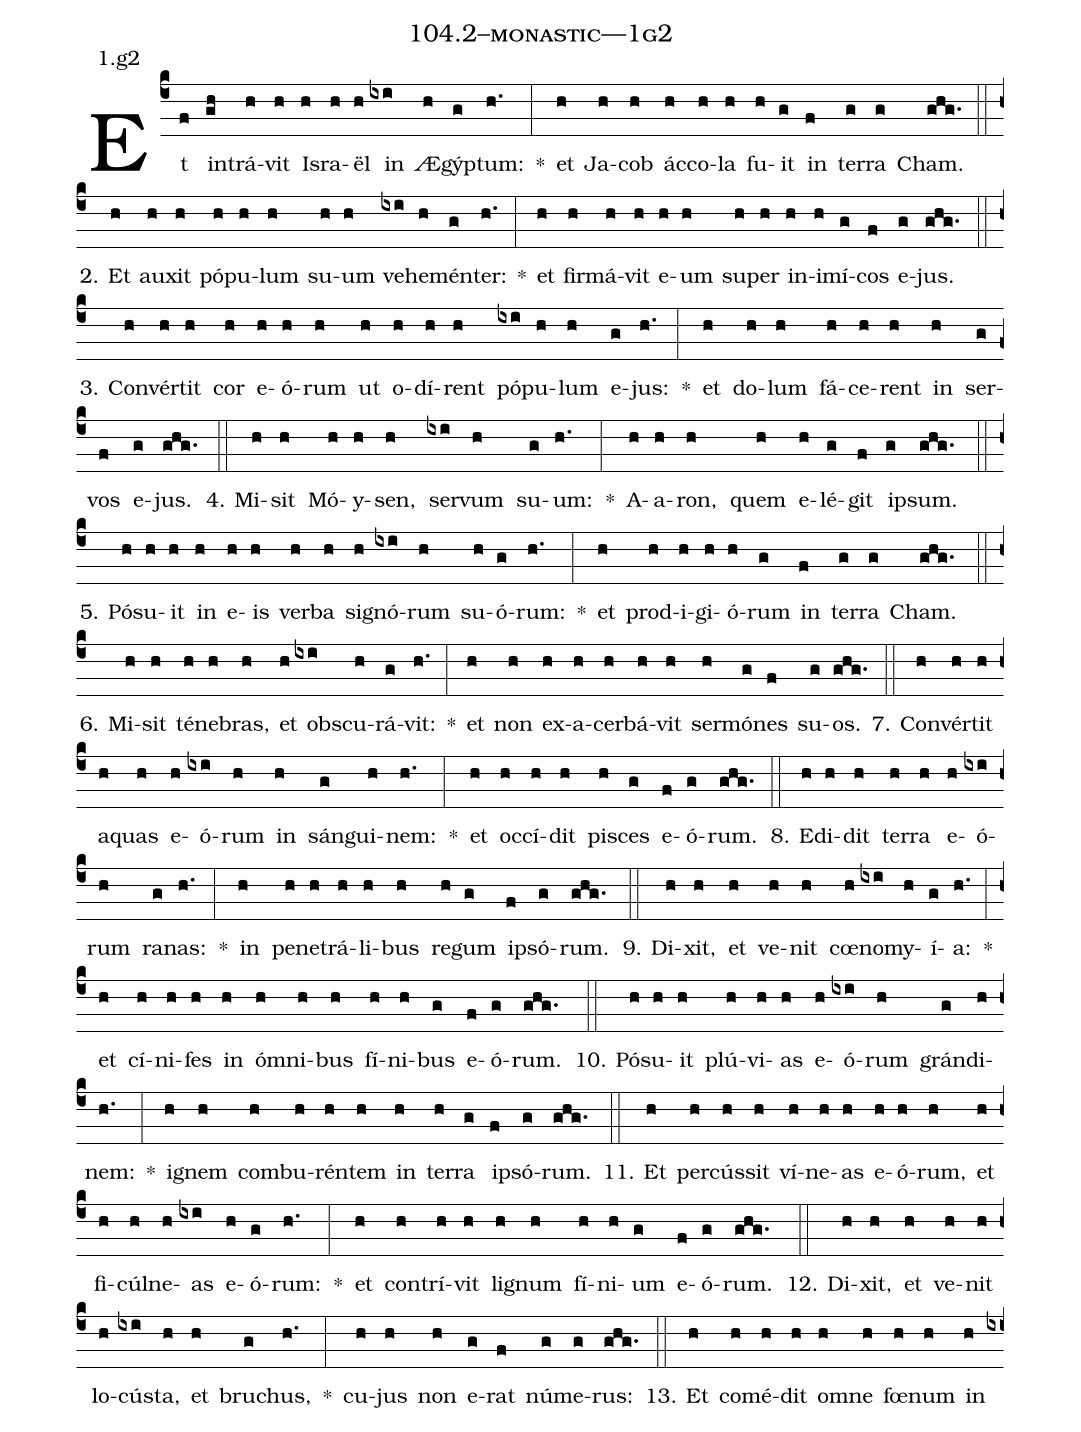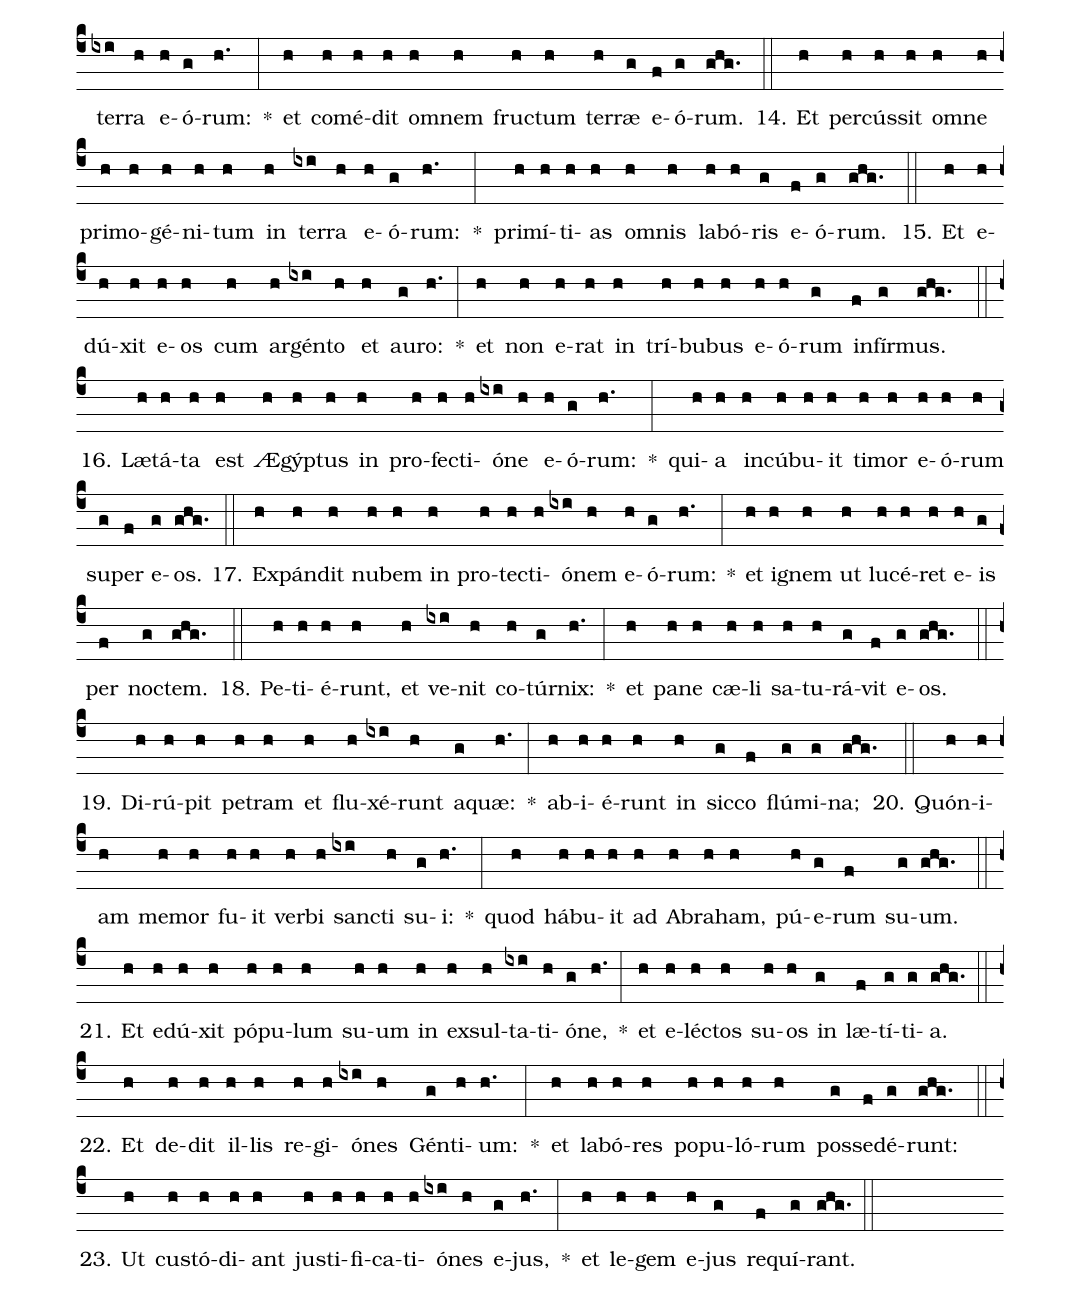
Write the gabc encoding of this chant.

name: 104.2--monastic---1g2;
annotation: 1.g2;
%%
(c4)Et(f) in(gh)trá(h)vit(h) Is(h)ra(h)ël(h) in(ixi) Æ(h)gýp(g)tum:(h.) *(:) et(h) Ja(h)cob(h) ác(h)co(h)la(h) fu(h)it(g) in(f) ter(g)ra(g) Cham.(ghg.) (::)
2. Et(h) au(h)xit(h) pó(h)pu(h)lum(h) su(h)um(h) ve(ixi)he(h)mén(g)ter:(h.) *(:) et(h) fir(h)má(h)vit(h) e(h)um(h) su(h)per(h) in(h)i(h)mí(g)cos(f) e(g)jus.(ghg.) (::)
3. Con(h)vér(h)tit(h) cor(h) e(h)ó(h)rum(h) ut(h) o(h)dí(h)rent(h) pó(ixi)pu(h)lum(h) e(g)jus:(h.) *(:) et(h) do(h)lum(h) fá(h)ce(h)rent(h) in(h) ser(g)vos(f) e(g)jus.(ghg.) (::)
4. Mi(h)sit(h) Mó(h)y(h)sen,(h) ser(ixi)vum(h) su(g)um:(h.) *(:) A(h)a(h)ron,(h) quem(h) e(h)lé(g)git(f) ip(g)sum.(ghg.) (::)
5. Pó(h)su(h)it(h) in(h) e(h)is(h) ver(h)ba(h) si(h)gnó(ixi)rum(h) su(h)ó(g)rum:(h.) *(:) et(h) prod(h)i(h)gi(h)ó(h)rum(g) in(f) ter(g)ra(g) Cham.(ghg.) (::)
6. Mi(h)sit(h) té(h)ne(h)bras,(h) et(h) obs(ixi)cu(h)rá(g)vit:(h.) *(:) et(h) non(h) ex(h)a(h)cer(h)bá(h)vit(h) ser(h)mó(g)nes(f) su(g)os.(ghg.) (::)
7. Con(h)vér(h)tit(h) a(h)quas(h) e(h)ó(ixi)rum(h) in(h) sán(g)gui(h)nem:(h.) *(:) et(h) oc(h)cí(h)dit(h) pi(h)sces(g) e(f)ó(g)rum.(ghg.) (::)
8. E(h)di(h)dit(h) ter(h)ra(h) e(h)ó(ixi)rum(h) ra(g)nas:(h.) *(:) in(h) pe(h)ne(h)trá(h)li(h)bus(h) re(h)gum(g) ip(f)só(g)rum.(ghg.) (::)
9. Di(h)xit,(h) et(h) ve(h)nit(h) cœ(h)no(ixi)my(h)í(g)a:(h.) *(:) et(h) cí(h)ni(h)fes(h) in(h) óm(h)ni(h)bus(h) fí(h)ni(h)bus(g) e(f)ó(g)rum.(ghg.) (::)
10. Pó(h)su(h)it(h) plú(h)vi(h)as(h) e(h)ó(ixi)rum(h) grán(g)di(h)nem:(h.) *(:) i(h)gnem(h) com(h)bu(h)rén(h)tem(h) in(h) ter(h)ra(g) ip(f)só(g)rum.(ghg.) (::)
11. Et(h) per(h)cús(h)sit(h) ví(h)ne(h)as(h) e(h)ó(h)rum,(h) et(h) fi(h)cúl(h)ne(h)as(ixi) e(h)ó(g)rum:(h.) *(:) et(h) con(h)trí(h)vit(h) li(h)gnum(h) fí(h)ni(h)um(g) e(f)ó(g)rum.(ghg.) (::)
12. Di(h)xit,(h) et(h) ve(h)nit(h) lo(h)cús(ixi)ta,(h) et(h) bru(g)chus,(h.) *(:) cu(h)jus(h) non(h) e(g)rat(f) nú(g)me(g)rus:(ghg.) (::)
13. Et(h) com(h)é(h)dit(h) om(h)ne(h) fœ(h)num(h) in(h) ter(ixi)ra(h) e(h)ó(g)rum:(h.) *(:) et(h) com(h)é(h)dit(h) om(h)nem(h) fruc(h)tum(h) ter(h)ræ(g) e(f)ó(g)rum.(ghg.) (::)
14. Et(h) per(h)cús(h)sit(h) om(h)ne(h) pri(h)mo(h)gé(h)ni(h)tum(h) in(h) ter(ixi)ra(h) e(h)ó(g)rum:(h.) *(:) pri(h)mí(h)ti(h)as(h) om(h)nis(h) la(h)bó(h)ris(g) e(f)ó(g)rum.(ghg.) (::)
15. Et(h) e(h)dú(h)xit(h) e(h)os(h) cum(h) ar(h)gén(ixi)to(h) et(h) au(g)ro:(h.) *(:) et(h) non(h) e(h)rat(h) in(h) trí(h)bu(h)bus(h) e(h)ó(h)rum(g) in(f)fír(g)mus.(ghg.) (::)
16. Læ(h)tá(h)ta(h) est(h) Æ(h)gýp(h)tus(h) in(h) pro(h)fec(h)ti(h)ó(ixi)ne(h) e(h)ó(g)rum:(h.) *(:) qui(h)a(h) in(h)cú(h)bu(h)it(h) ti(h)mor(h) e(h)ó(h)rum(h) su(g)per(f) e(g)os.(ghg.) (::)
17. Ex(h)pán(h)dit(h) nu(h)bem(h) in(h) pro(h)tec(h)ti(h)ó(ixi)nem(h) e(h)ó(g)rum:(h.) *(:) et(h) i(h)gnem(h) ut(h) lu(h)cé(h)ret(h) e(h)is(g) per(f) noc(g)tem.(ghg.) (::)
18. Pe(h)ti(h)é(h)runt,(h) et(h) ve(ixi)nit(h) co(h)túr(g)nix:(h.) *(:) et(h) pa(h)ne(h) cæ(h)li(h) sa(h)tu(h)rá(g)vit(f) e(g)os.(ghg.) (::)
19. Di(h)rú(h)pit(h) pe(h)tram(h) et(h) flu(h)xé(ixi)runt(h) a(g)quæ:(h.) *(:) ab(h)i(h)é(h)runt(h) in(h) sic(g)co(f) flú(g)mi(g)na;(ghg.) (::)
20. Quón(h)i(h)am(h) me(h)mor(h) fu(h)it(h) ver(h)bi(h) sanc(ixi)ti(h) su(g)i:(h.) *(:) quod(h) há(h)bu(h)it(h) ad(h) A(h)bra(h)ham,(h) pú(h)e(g)rum(f) su(g)um.(ghg.) (::)
21. Et(h) e(h)dú(h)xit(h) pó(h)pu(h)lum(h) su(h)um(h) in(h) ex(h)sul(h)ta(ixi)ti(h)ó(g)ne,(h.) *(:) et(h) e(h)léc(h)tos(h) su(h)os(h) in(g) læ(f)tí(g)ti(g)a.(ghg.) (::)
22. Et(h) de(h)dit(h) il(h)lis(h) re(h)gi(h)ó(ixi)nes(h) Gén(g)ti(h)um:(h.) *(:) et(h) la(h)bó(h)res(h) po(h)pu(h)ló(h)rum(h) pos(g)se(f)dé(g)runt:(ghg.) (::)
23. Ut(h) cus(h)tó(h)di(h)ant(h) jus(h)ti(h)fi(h)ca(h)ti(h)ó(ixi)nes(h) e(g)jus,(h.) *(:) et(h) le(h)gem(h) e(h)jus(g) re(f)quí(g)rant.(ghg.) (::)
